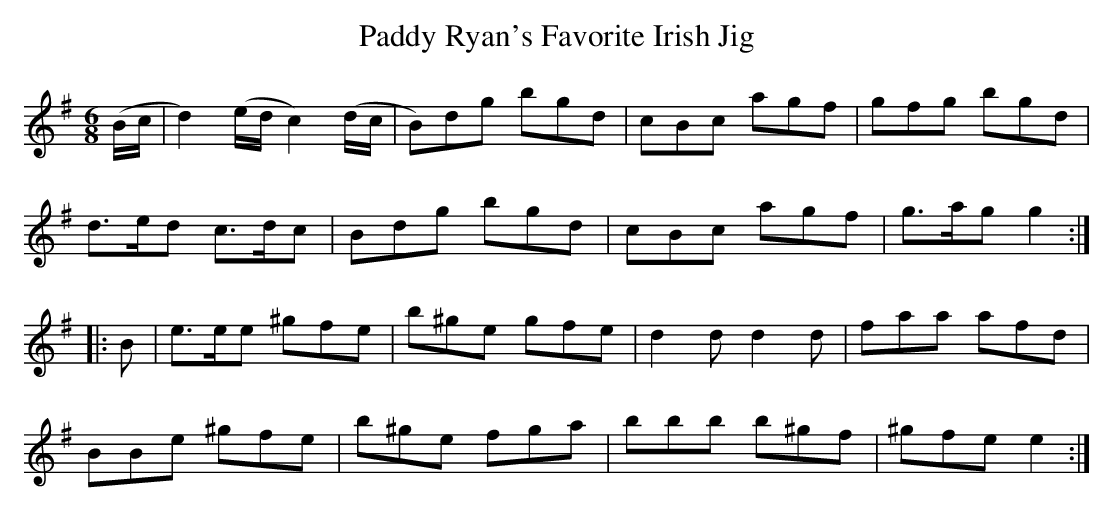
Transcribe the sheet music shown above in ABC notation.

X:1
T:Paddy Ryan's Favorite Irish Jig
M:6/8
L:1/8
K:G
(B/c/|d2)(e/d/ c2) (d/c/|B)dg bgd|cBc agf|gfg bgd|
d>ed c>dc|Bdg bgd|cBc agf|g>ag g2:|
|:B|e>ee ^gfe|b^ge gfe|d2d d2d|faa afd|
BBe ^gfe|b^ge fga|bbb b^gf|^gfe e2:|]
